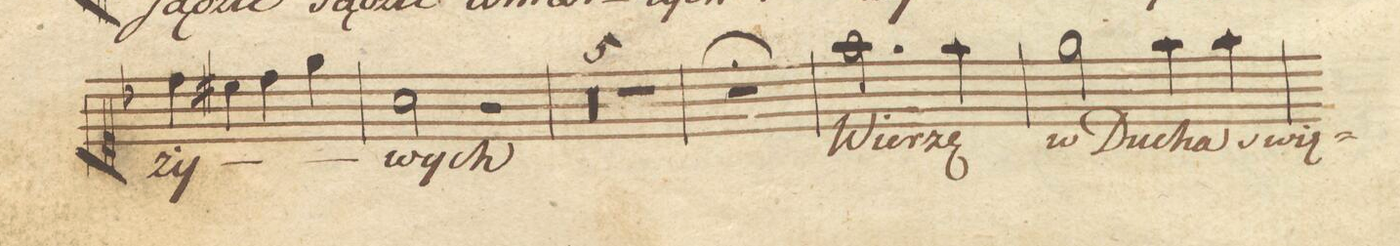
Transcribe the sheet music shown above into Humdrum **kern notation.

**kern	**text	**dynam
*I"Soprano	*	*
*clefC1	*	*
*k[b-]	*	*
*met(c|)	*	*
*M2/2	*	*
4dd\	ży-	.
4cc#X\	.	.
4dd\	.	.
4ee\	.	.
=112	=112	=112
2a\	-wych	.
2r	.	.
=113	=113	=113
00r	.	.
=114	=114	=114
=115	=115	=115
=116	=116	=116
=117	=117	=117
1r	.	.
=118	=118	=118
1ryy	.	.
=119	=119	=119
1ryy	.	.
=120	=120	=120
1ryy	.	.
=121	=121	=121
1r;	.	.
=122	=122	=122
2.ff\	Wie-	.
4ff\	-rzę	.
=123	=123	=123
2ee\	w_Du-	.
4ff\	-cha	.
4ff\	swię-	.
=124	=124	=124
*-	*-	*-
